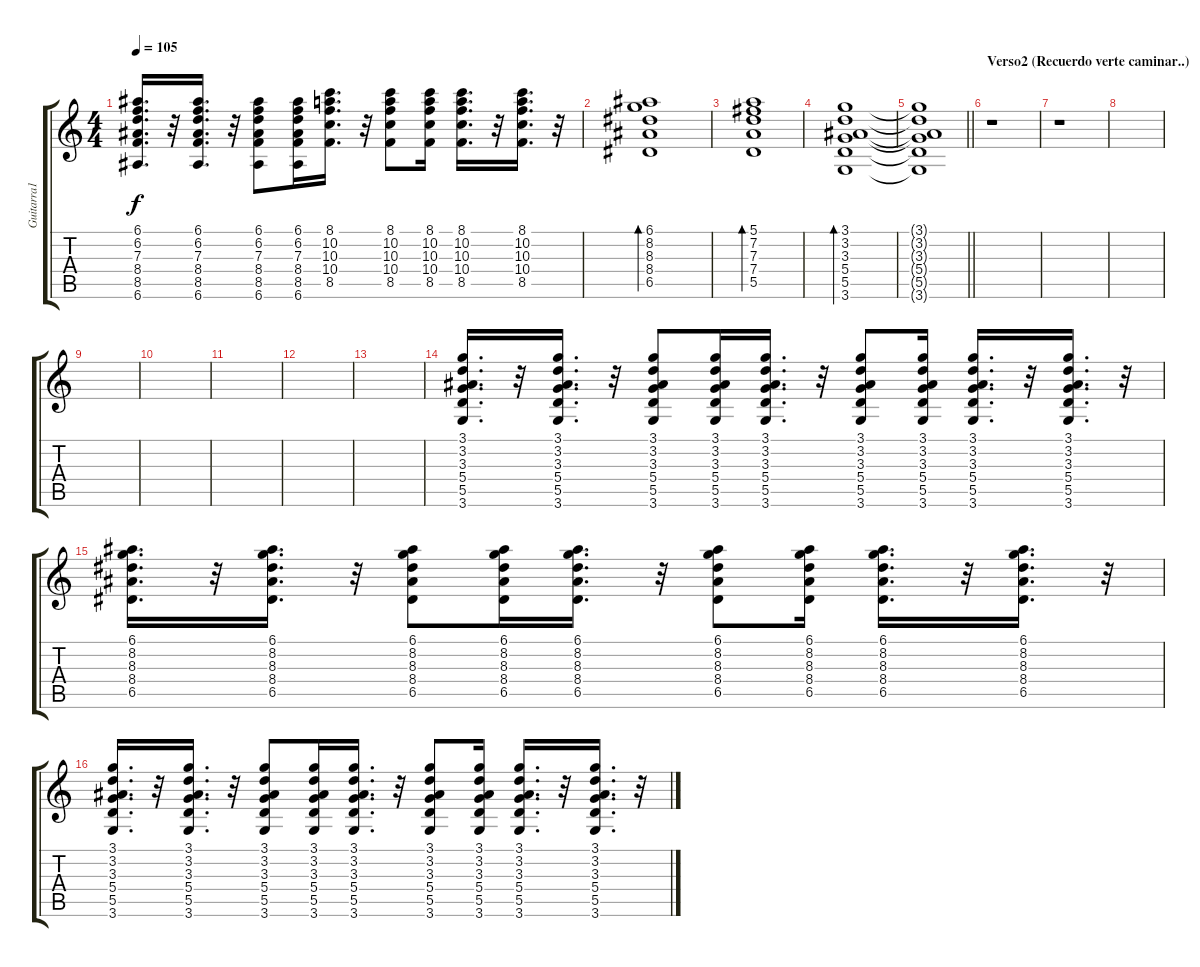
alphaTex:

\track ("Guitarra1" "Guitarra1") {instrument overdrivenguitar}
\staff {score tabs}
\tuning (E4 B3 G3 D3 A2 E2) {hide}
\ts (4 4)
\tempo 105
\clef g2
\ks c
(6.1 6.2 7.3 8.4 8.5 6.6).16{d dy f} r.32 (6.1 6.2 7.3 8.4 8.5 6.6).16{d} r.32 (6.1 6.2 7.3 8.4 8.5 6.6).8 (6.1 6.2 7.3 8.4 8.5 6.6).16 (8.1 10.2 10.3 10.4 8.5).16{d} r.32 (8.1 10.2 10.3 10.4 8.5).8 (8.1 10.2 10.3 10.4 8.5).16 (8.1 10.2 10.3 10.4 8.5).16{d} r.32 (8.1 10.2 10.3 10.4 8.5).16{d} r.32 |
(6.1 8.2 8.3 8.4 6.5).1{bd 60} |
(5.1 7.2 7.3 7.4 5.5).1{bd 60} |
(3.1 3.2 3.3 5.4 5.5 3.6).1{bd 60 volume 0} |
\barLineRight lightlight
(3.1{t} 3.2{t} 3.3{t} 5.4{t} 5.5{t} 3.6{t}).1 |
\section ("" "Verso2 (Recuerdo verte caminar..)")
r.1{volume 10} |
r.1 |
|
|
|
|
|
|
(3.1 3.2 3.3 5.4 5.5 3.6).16{d} r.32 (3.1 3.2 3.3 5.4 5.5 3.6).16{d} r.32 (3.1 3.2 3.3 5.4 5.5 3.6).8 (3.1 3.2 3.3 5.4 5.5 3.6).16 (3.1 3.2 3.3 5.4 5.5 3.6).16{d} r.32 (3.1 3.2 3.3 5.4 5.5 3.6).8 (3.1 3.2 3.3 5.4 5.5 3.6).16 (3.1 3.2 3.3 5.4 5.5 3.6).16{d} r.32 (3.1 3.2 3.3 5.4 5.5 3.6).16{d} r.32 |
(6.1 8.2 8.3 8.4 6.5).16{d} r.32 (6.1 8.2 8.3 8.4 6.5).16{d} r.32 (6.1 8.2 8.3 8.4 6.5).8 (6.1 8.2 8.3 8.4 6.5).16 (6.1 8.2 8.3 8.4 6.5).16{d} r.32 (6.1 8.2 8.3 8.4 6.5).8 (6.1 8.2 8.3 8.4 6.5).16 (6.1 8.2 8.3 8.4 6.5).16{d} r.32 (6.1 8.2 8.3 8.4 6.5).16{d} r.32 |
(3.1 3.2 3.3 5.4 5.5 3.6).16{d} r.32 (3.1 3.2 3.3 5.4 5.5 3.6).16{d} r.32 (3.1 3.2 3.3 5.4 5.5 3.6).8 (3.1 3.2 3.3 5.4 5.5 3.6).16 (3.1 3.2 3.3 5.4 5.5 3.6).16{d} r.32 (3.1 3.2 3.3 5.4 5.5 3.6).8 (3.1 3.2 3.3 5.4 5.5 3.6).16 (3.1 3.2 3.3 5.4 5.5 3.6).16{d} r.32 (3.1 3.2 3.3 5.4 5.5 3.6).16{d} r.32
